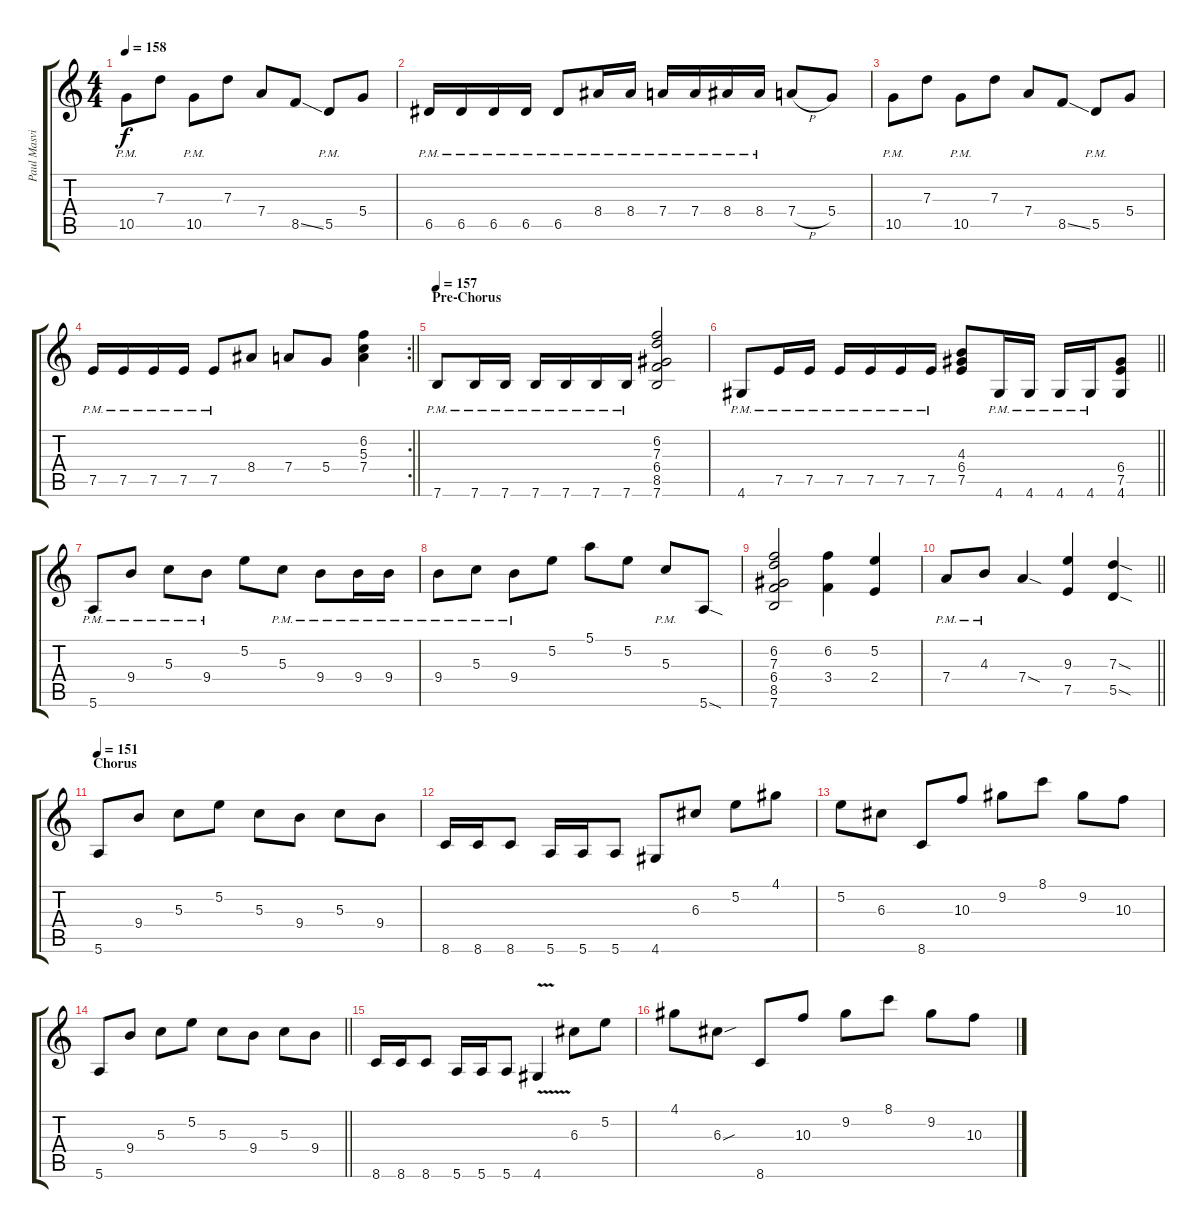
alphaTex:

\track ("Paul Masvidal" "Paul Masvi") {instrument distortionguitar}
\staff {score tabs}
\tuning (E4 B3 G3 D3 A2 E2) {hide}
\ts (4 4)
\tempo 158
\clef g2
\ks c
10.5{pm}.8{dy f} 7.3.8 10.5{pm}.8 7.3.8 7.4.8 8.5{ss}.8 5.5{pm}.8 5.4.8 |
6.5{pm}.16 6.5{pm}.16 6.5{pm}.16 6.5{pm}.16 6.5{pm}.8 8.4{pm}.16 8.4{pm}.16 7.4{pm}.16 7.4{pm}.16 8.4{pm}.16 8.4{pm}.16 7.4{h}.8 5.4.8 |
10.5{pm}.8 7.3.8 10.5{pm}.8 7.3.8 7.4.8 8.5{ss}.8 5.5{pm}.8 5.4.8 |
\rc 2
\barLineRight lightlight
7.5{pm}.16 7.5{pm}.16 7.5{pm}.16 7.5{pm}.16 7.5{pm}.8 8.4.8 7.4.8 5.4.8 (6.2 5.3 7.4).4 |
\section ("" "Pre-Chorus")
\tempo 157
7.6{pm}.8 7.6{pm}.16 7.6{pm}.16 7.6{pm}.16 7.6{pm}.16 7.6{pm}.16 7.6{pm}.16 (6.2 7.3 6.4 8.5 7.6).2 |
\barLineRight lightlight
4.6{pm}.8 7.5{pm}.16 7.5{pm}.16 7.5{pm}.16 7.5{pm}.16 7.5{pm}.16 7.5{pm}.16 (4.3 6.4 7.5).8 4.6{pm}.16 4.6{pm}.16 4.6{pm}.16 4.6{pm}.16 (6.4 7.5 4.6).8 |
5.6{pm}.8 9.4{pm}.8 5.3{pm}.8 9.4{pm}.8 5.2.8 5.3{pm}.8 9.4{pm}.8 9.4{pm}.16 9.4{pm}.16 |
9.4{pm}.8 5.3{pm}.8 9.4{pm}.8 5.2.8 5.1.8 5.2.8 5.3{pm}.8 5.6{sod}.8 |
(6.2 7.3 6.4 8.5 7.6).2 (6.2 3.4).4 (5.2 2.4).4 |
\barLineRight lightlight
7.4{pm}.8 4.3{pm}.8 7.4{sod}.4 (9.3 7.5).4 (7.3{sod} 5.5{sod}).4 |
\section ("" "Chorus")
\tempo 151
5.6.8{instrument electricguitarclean} 9.4.8 5.3.8 5.2.8 5.3.8 9.4.8 5.3.8 9.4.8 |
8.6.16 8.6.16 8.6.8 5.6.16 5.6.16 5.6.8 4.6.8 6.3.8 5.2.8 4.1.8 |
5.2.8 6.3.8 8.6.8 10.3.8 9.2.8 8.1.8 9.2.8 10.3.8 |
\barLineRight lightlight
5.6.8 9.4.8 5.3.8 5.2.8 5.3.8 9.4.8 5.3.8 9.4.8 |
8.6.16 8.6.16 8.6.8 5.6.16 5.6.16 5.6.8 4.6{v}.4{instrument distortionguitar} 6.3.8 5.2.8 |
4.1.8 6.3{sou}.8 8.6.8 10.3.8 9.2.8 8.1.8 9.2.8 10.3.8
